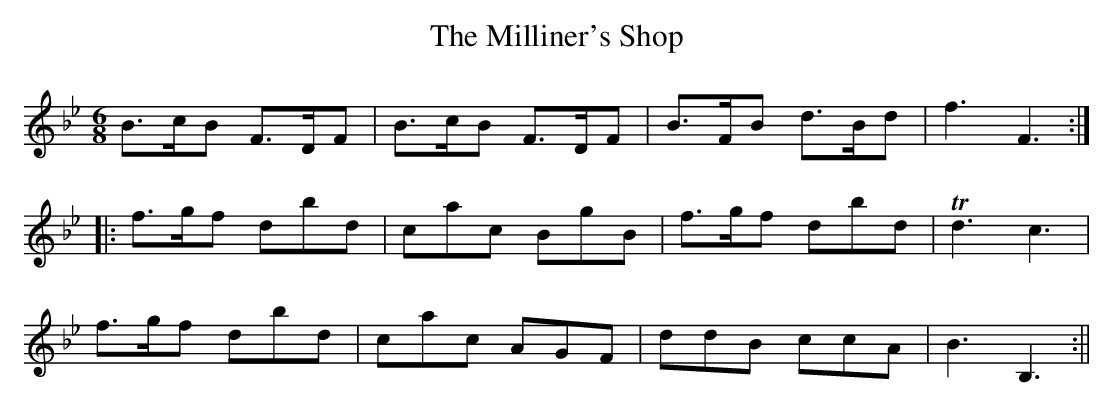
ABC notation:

X:1
T:Milliner's Shop, The
M:6/8
L:1/8
K:Bb
B>cB F>DF|B>cB F>DF|B>FB d>Bd|f3 F3:|
|:f>gf dbd|cac BgB|f>gf dbd|Td3 c3|
f>gf dbd|cac AGF|ddB ccA|B3 B,3:||
